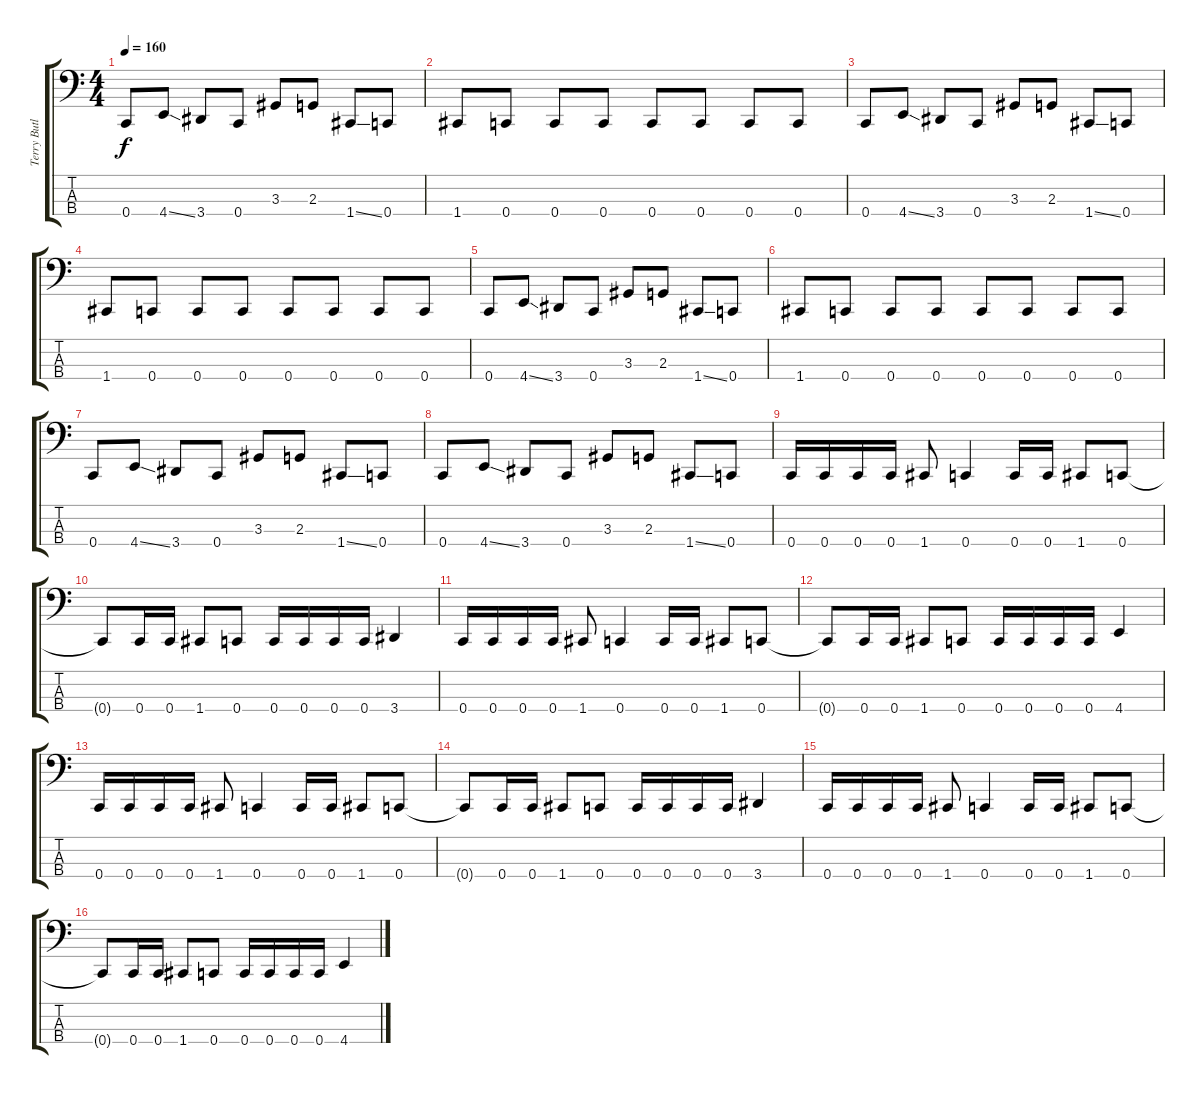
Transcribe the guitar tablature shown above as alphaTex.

\track ("Terry Butler (Bass)" "Terry Butl") {instrument electricbasspick}
\staff {score tabs}
\tuning (Eb2 Bb1 F1 C1) {hide}
\ts (4 4)
\tempo 160
\clef f4
\ks c
0.4.8{dy f} 4.4{ss}.8 3.4.8 0.4.8 3.3.8 2.3.8 1.4{ss}.8 0.4.8 |
1.4.8 0.4.8 0.4.8 0.4.8 0.4.8 0.4.8 0.4.8 0.4.8 |
0.4.8 4.4{ss}.8 3.4.8 0.4.8 3.3.8 2.3.8 1.4{ss}.8 0.4.8 |
1.4.8 0.4.8 0.4.8 0.4.8 0.4.8 0.4.8 0.4.8 0.4.8 |
0.4.8 4.4{ss}.8 3.4.8 0.4.8 3.3.8 2.3.8 1.4{ss}.8 0.4.8 |
1.4.8 0.4.8 0.4.8 0.4.8 0.4.8 0.4.8 0.4.8 0.4.8 |
0.4.8 4.4{ss}.8 3.4.8 0.4.8 3.3.8 2.3.8 1.4{ss}.8 0.4.8 |
0.4.8 4.4{ss}.8 3.4.8 0.4.8 3.3.8 2.3.8 1.4{ss}.8 0.4.8 |
0.4.16 0.4.16 0.4.16 0.4.16 1.4.8 0.4.4 0.4.16 0.4.16 1.4.8 0.4.8 |
0.4{t}.8 0.4.16 0.4.16 1.4.8 0.4.8 0.4.16 0.4.16 0.4.16 0.4.16 3.4.4 |
0.4.16 0.4.16 0.4.16 0.4.16 1.4.8 0.4.4 0.4.16 0.4.16 1.4.8 0.4.8 |
0.4{t}.8 0.4.16 0.4.16 1.4.8 0.4.8 0.4.16 0.4.16 0.4.16 0.4.16 4.4.4 |
0.4.16 0.4.16 0.4.16 0.4.16 1.4.8 0.4.4 0.4.16 0.4.16 1.4.8 0.4.8 |
0.4{t}.8 0.4.16 0.4.16 1.4.8 0.4.8 0.4.16 0.4.16 0.4.16 0.4.16 3.4.4 |
0.4.16 0.4.16 0.4.16 0.4.16 1.4.8 0.4.4 0.4.16 0.4.16 1.4.8 0.4.8 |
0.4{t}.8 0.4.16 0.4.16 1.4.8 0.4.8 0.4.16 0.4.16 0.4.16 0.4.16 4.4.4
